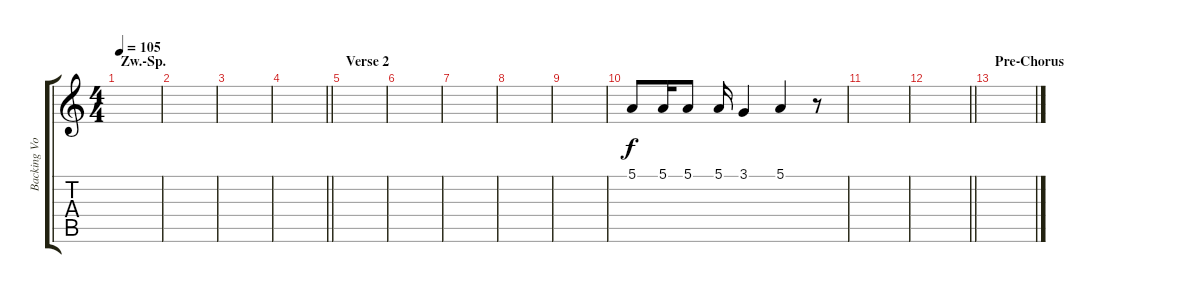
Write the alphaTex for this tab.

\track ("Backing Vocals" "Backing Vo") {instrument flute}
\staff {score tabs}
\tuning (E4 B3 G3 D3 A2 E2) {hide}
\ts (4 4)
\section ("" "Zw.-Sp.")
\tempo 105
\clef g2
\ks c
|
|
|
\barLineRight lightlight
|
\section ("" "Verse 2")
|
|
|
|
|
5.1.8 5.1.16 5.1.8 5.1.16 3.1.4 5.1.4 r.8 |
|
\barLineRight lightlight
|
\section ("" "Pre-Chorus")
